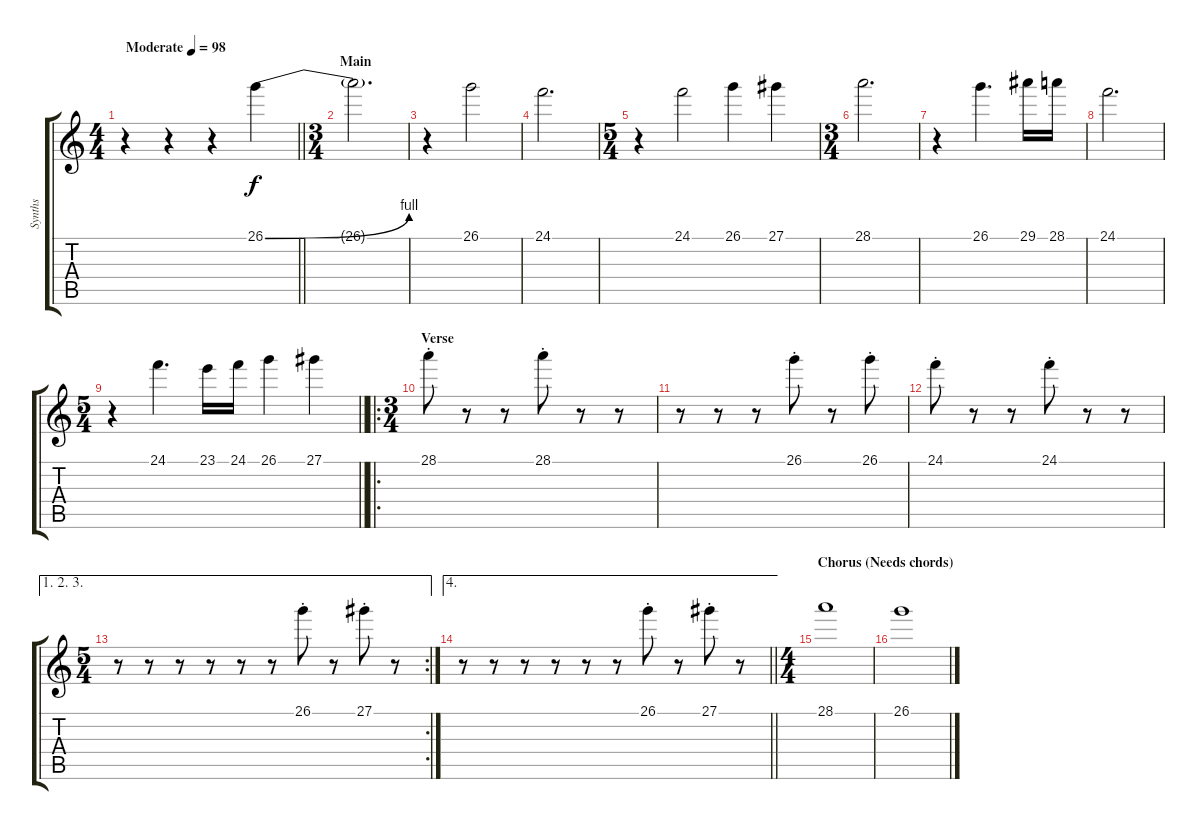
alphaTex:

\track ("Synths" "Synths") {instrument tremolostrings}
\staff {score tabs}
\tuning (F4 C4 Ab3 Eb3 Bb2 F2) {hide}
\ts (4 4)
\tempo (98 "Moderate")
\clef g2
\barLineRight lightlight
\ks c
r.4{dy f instrument tremolostrings} r.4 r.4 26.1{be (bend 0 0 60 4)}.4 |
\ts (3 4)
\section ("" "Main")
26.1{t}.2{d} |
r.4 26.1.2 |
24.1.2{d} |
\ts (5 4)
r.4 24.1.2 26.1.4 27.1.4 |
\ts (3 4)
28.1.2{d} |
r.4 26.1.4{d} 29.1.16 28.1.16 |
24.1.2{d} |
\ts (5 4)
\barLineRight lightlight
r.4 24.1.4{d} 23.1.16 24.1.16 26.1.4 27.1.4 |
\ro
\ts (3 4)
\section ("" "Verse")
28.1{st}.8 r.8 r.8 28.1{st}.8 r.8 r.8 |
r.8 r.8 r.8 26.1{st}.8 r.8 26.1{st}.8 |
24.1{st}.8 r.8 r.8 24.1{st}.8 r.8 r.8 |
\ae (1 2 3)
\rc 2
\ts (5 4)
r.8 r.8 r.8 r.8 r.8 r.8 26.1{st}.8 r.8 27.1{st}.8 r.8 |
\ae 4
\barLineRight lightlight
r.8 r.8 r.8 r.8 r.8 r.8 26.1{st}.8 r.8 27.1{st}.8 r.8 |
\ts (4 4)
\section ("" "Chorus (Needs chords)")
28.1.1 |
26.1.1
